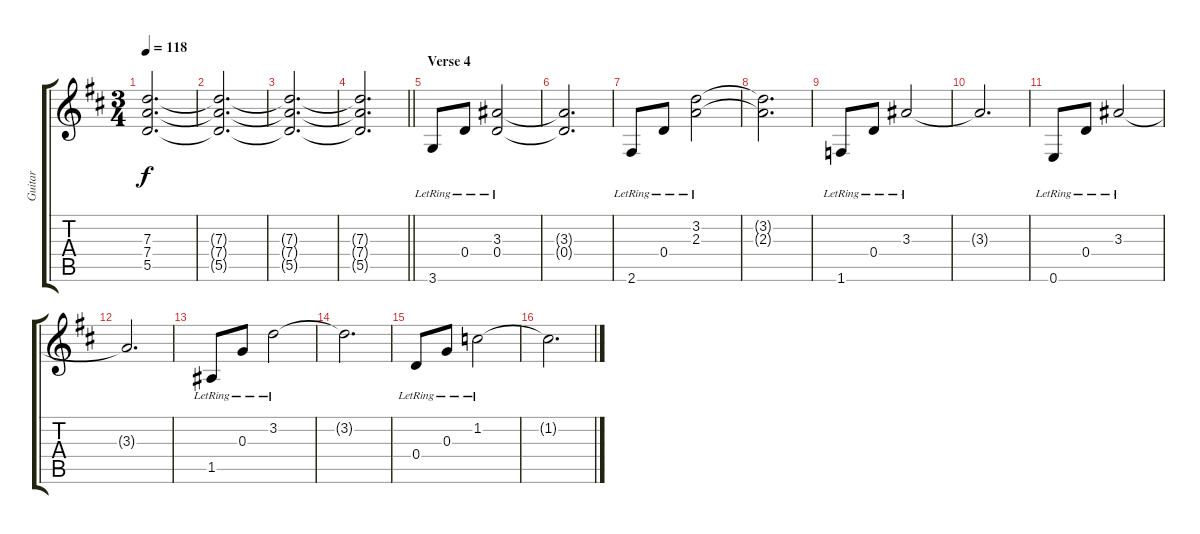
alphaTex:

\track ("Guitar" "Guitar") {instrument electricguitarclean}
\staff {score tabs}
\tuning (E4 B3 G3 D3 A2 E2) {hide}
\ts (3 4)
\tempo 118
\clef g2
\ks d
(7.3{t} 7.4{t} 5.5{t}).2{d dy f} |
(7.3{t} 7.4{t} 5.5{t}).2{d} |
(7.3{t} 7.4{t} 5.5{t}).2{d} |
\barLineRight lightlight
(7.3{t} 7.4{t} 5.5{t}).2{d} |
\section ("" "Verse 4")
3.6{lr}.8{instrument electricguitarclean} 0.4{lr}.8 (3.3{lr} 0.4).2 |
(3.3{t} 0.4{t}).2{d} |
2.6{lr}.8 0.4{lr}.8 (3.2{lr} 2.3{lr}).2 |
(3.2{t} 2.3{t}).2{d} |
1.6{lr}.8 0.4{lr}.8 3.3{lr}.2 |
3.3{t}.2{d} |
0.6{lr}.8 0.4{lr}.8 3.3{lr}.2 |
3.3{t}.2{d} |
1.5{lr}.8 0.3{lr}.8 3.2{lr}.2 |
3.2{t}.2{d} |
0.4{lr}.8 0.3{lr}.8 1.2{lr}.2 |
1.2{t}.2{d}
